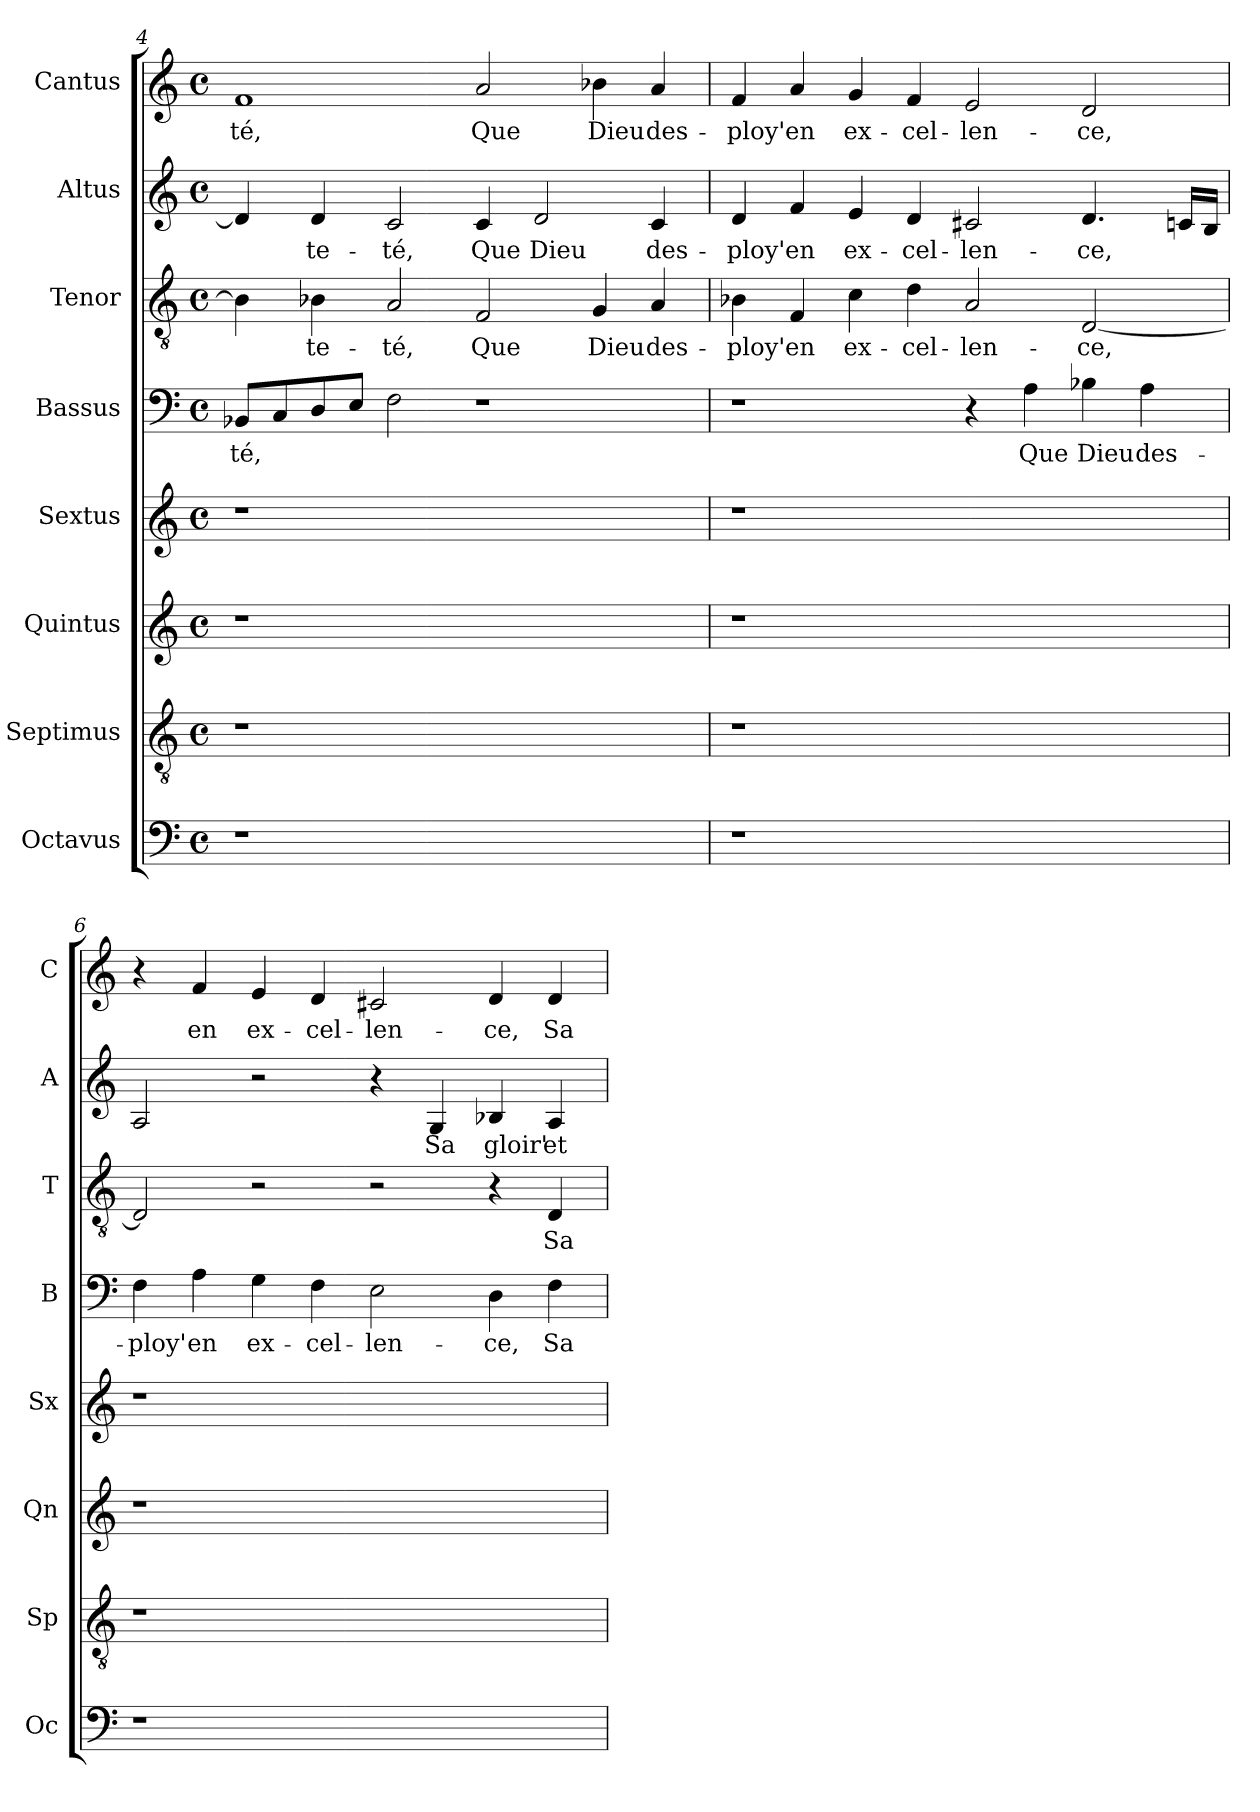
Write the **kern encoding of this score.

**kern	**kern	**kern	**kern	**kern	**text	**kern	**text	**kern	**text	**kern	**text
*part8	*part7	*part6	*part5	*part4	*part4	*part3	*part3	*part2	*part2	*part1	*part1
*staff8	*staff7	*staff6	*staff5	*staff4	*staff4	*staff3	*staff3	*staff2	*staff2	*staff1	*staff1
*I"Octavus	*I"Septimus	*I"Quintus	*I"Sextus	*I"Bassus	*	*I"Tenor	*	*I"Altus	*	*I"Cantus	*
*I'Oc	*I'Sp	*I'Qn	*I'Sx	*I'B	*	*I'T	*	*I'A	*	*I'C	*
!!LO:PB:g=z
*clefF4	*clefGv2	*clefG2	*clefG2	*clefF4	*	*clefGv2	*	*clefG2	*	*clefG2	*
*k[]	*k[]	*k[]	*k[]	*k[]	*	*k[]	*	*k[]	*	*k[]	*
*C:	*C:	*C:	*C:	*C:	*	*C:	*	*C:	*	*C:	*
*M4/4	*M4/4	*M4/4	*M4/4	*M4/4	*	*M4/4	*	*M4/4	*	*M4/4	*
*met(c)	*met(c)	*met(c)	*met(c)	*met(c)	*	*met(c)	*	*met(c)	*	*met(c)	*
=4	=4	=4	=4	=4	=4	=4	=4	=4	=4	=4	=4
!	!	!	!	!	!LO:LY:b	!	!	!	!	!	!LO:LY:b
1r	1r	1r	1r	8BB-X/L	-té,	4B-\]	.	4d/]	.	1f	-té,
.	.	.	.	8C/	.	.	.	.	.	.	.
!	!	!	!	!	!	!	!LO:LY:b	!	!LO:LY:b	!	!
.	.	.	.	8D/	.	4B-X\	-te-	4d/	-te-	.	.
.	.	.	.	8E/J	.	.	.	.	.	.	.
!	!	!	!	!	!	!	!LO:LY:b	!	!LO:LY:b	!	!
.	.	.	.	2F\	.	2A/	-té,	2c/	-té,	.	.
!	!	!	!	!	!	!	!LO:LY:b	!	!LO:LY:b	!	!LO:LY:b
1ryy	1ryy	1ryy	1ryy	1r	.	2F/	Que	4c/	Que	2a/	Que
!	!	!	!	!	!	!	!	!	!LO:LY:b	!	!
.	.	.	.	.	.	.	.	2d/	Dieu	.	.
!	!	!	!	!	!	!	!LO:LY:b	!	!	!	!LO:LY:b
.	.	.	.	.	.	4G/	Dieu	.	.	4b-X\	Dieu
!	!	!	!	!	!	!	!LO:LY:b	!	!LO:LY:b	!	!LO:LY:b
.	.	.	.	.	.	4A/	des-	4c/	des-	4a/	des-
=5	=5	=5	=5	=5	=5	=5	=5	=5	=5	=5	=5
!	!	!	!	!	!	!	!LO:LY:b	!	!LO:LY:b	!	!LO:LY:b
1r	1r	1r	1r	1r	.	4B-X\	-ploy'	4d/	-ploy'	4f/	-ploy'
!	!	!	!	!	!	!	!LO:LY:b	!	!LO:LY:b	!	!LO:LY:b
.	.	.	.	.	.	4F/	en	4f/	en	4a/	en
!	!	!	!	!	!	!	!LO:LY:b	!	!LO:LY:b	!	!LO:LY:b
.	.	.	.	.	.	4c\	ex-	4e/	ex-	4g/	ex-
!	!	!	!	!	!	!	!LO:LY:b	!	!LO:LY:b	!	!LO:LY:b
.	.	.	.	.	.	4d\	-cel-	4d/	-cel-	4f/	-cel-
!	!	!	!	!	!	!	!LO:LY:b	!	!LO:LY:b	!	!LO:LY:b
1ryy	1ryy	1ryy	1ryy	4r	.	2A/	-len-	2c#X/	-len-	2e/	-len-
!	!	!	!	!	!LO:LY:b	!	!	!	!	!	!
.	.	.	.	4A\	Que	.	.	.	.	.	.
!	!	!	!	!	!LO:LY:b	!	!LO:LY:b	!	!LO:LY:b	!	!LO:LY:b
.	.	.	.	4B-X\	Dieu	[2D/	-ce,	4.d/	-ce,	2d/	-ce,
!	!	!	!	!	!LO:LY:b	!	!	!	!	!	!
.	.	.	.	4A\	des-	.	.	.	.	.	.
.	.	.	.	.	.	.	.	16cn/LL	.	.	.
.	.	.	.	.	.	.	.	16B/JJ	.	.	.
=6	=6	=6	=6	=6	=6	=6	=6	=6	=6	=6	=6
!	!	!	!	!	!LO:LY:b	!	!	!	!	!	!
1r	1r	1r	1r	4F\	-ploy'	2D/]	.	2A/	.	4r	.
!	!	!	!	!	!LO:LY:b	!	!	!	!	!	!LO:LY:b
.	.	.	.	4A\	en	.	.	.	.	4f/	en
!	!	!	!	!	!LO:LY:b	!	!	!	!	!	!LO:LY:b
.	.	.	.	4G\	ex-	2r	.	2r	.	4e/	ex-
!	!	!	!	!	!LO:LY:b	!	!	!	!	!	!LO:LY:b
.	.	.	.	4F\	-cel-	.	.	.	.	4d/	-cel-
!	!	!	!	!	!LO:LY:b	!	!	!	!	!	!LO:LY:b
1ryy	1ryy	1ryy	1ryy	2E\	-len-	2r	.	4r	.	2c#X/	-len-
!	!	!	!	!	!	!	!	!	!LO:LY:b	!	!
.	.	.	.	.	.	.	.	4G/	Sa	.	.
!	!	!	!	!	!LO:LY:b	!	!	!	!LO:LY:b	!	!LO:LY:b
.	.	.	.	4D\	-ce,	4r	.	4B-X/	gloir'	4d/	-ce,
!	!	!	!	!	!LO:LY:b	!	!LO:LY:b	!	!LO:LY:b	!	!LO:LY:b
.	.	.	.	4F\	Sa	4D/	Sa	4A/	et	4d/	Sa
=	=	=	=	=	=	=	=	=	=	=	=
*-	*-	*-	*-	*-	*-	*-	*-	*-	*-	*-	*-
